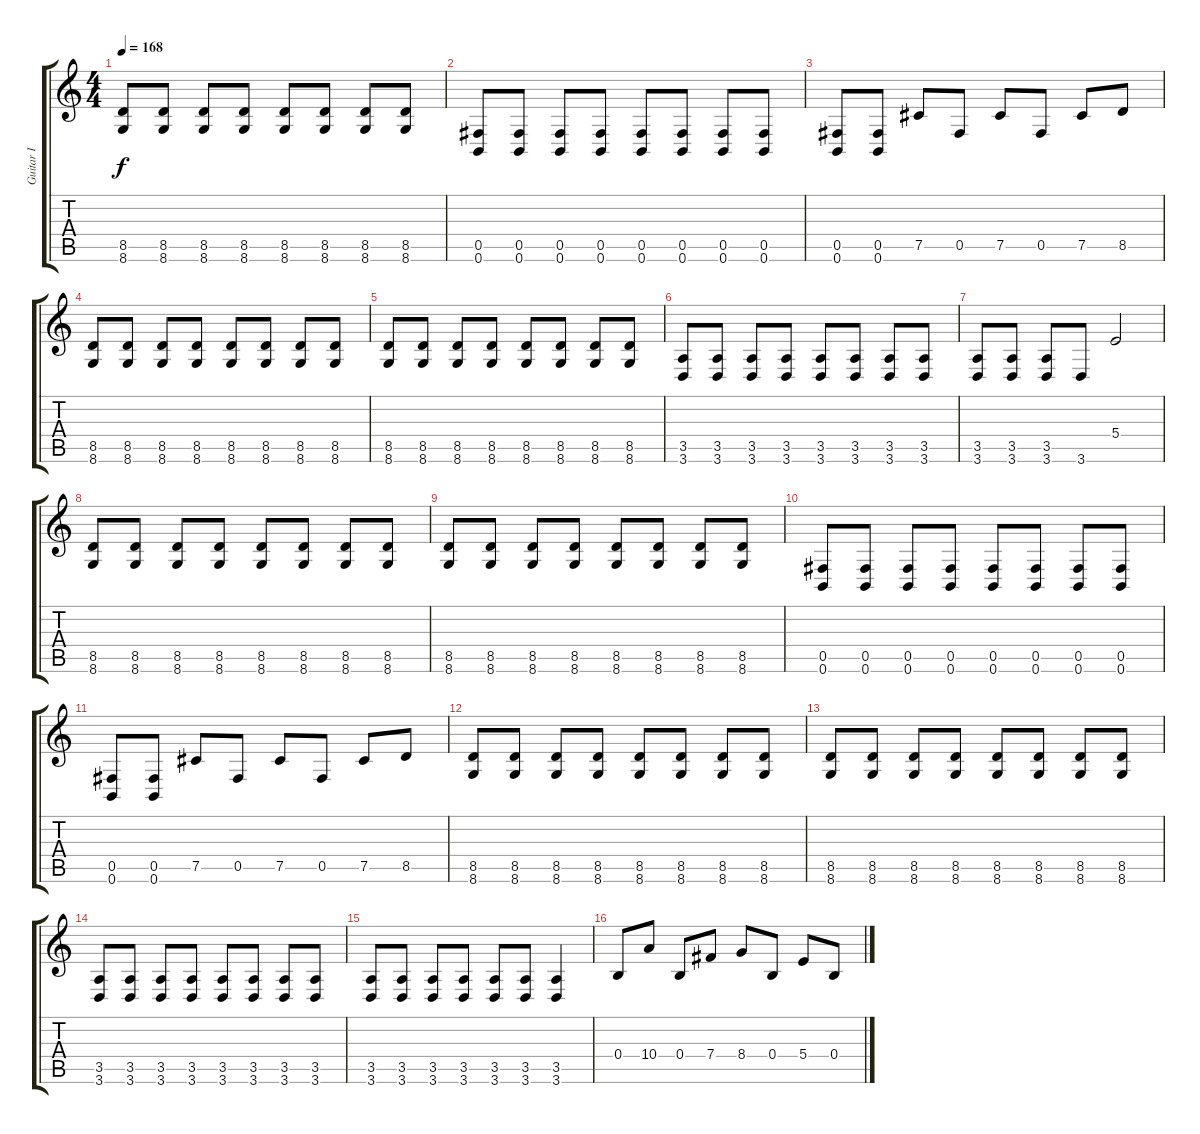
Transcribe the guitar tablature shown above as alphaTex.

\track ("Guitar I" "Guitar I") {instrument distortionguitar}
\staff {score tabs}
\tuning (Db4 Ab3 E3 B2 Gb2 B1) {hide}
\ts (4 4)
\tempo 168
\clef g2
\ks c
(8.5 8.6).8{dy f} (8.5 8.6).8 (8.5 8.6).8 (8.5 8.6).8 (8.5 8.6).8 (8.5 8.6).8 (8.5 8.6).8 (8.5 8.6).8 |
(0.5 0.6).8 (0.5 0.6).8 (0.5 0.6).8 (0.5 0.6).8 (0.5 0.6).8 (0.5 0.6).8 (0.5 0.6).8 (0.5 0.6).8 |
(0.5 0.6).8 (0.5 0.6).8 7.5.8 0.5.8 7.5.8 0.5.8 7.5.8 8.5.8 |
(8.5 8.6).8 (8.5 8.6).8 (8.5 8.6).8 (8.5 8.6).8 (8.5 8.6).8 (8.5 8.6).8 (8.5 8.6).8 (8.5 8.6).8 |
(8.5 8.6).8 (8.5 8.6).8 (8.5 8.6).8 (8.5 8.6).8 (8.5 8.6).8 (8.5 8.6).8 (8.5 8.6).8 (8.5 8.6).8 |
(3.5 3.6).8 (3.5 3.6).8 (3.5 3.6).8 (3.5 3.6).8 (3.5 3.6).8 (3.5 3.6).8 (3.5 3.6).8 (3.5 3.6).8 |
(3.5 3.6).8 (3.5 3.6).8 (3.5 3.6).8 3.6.8 5.4.2 |
(8.5 8.6).8 (8.5 8.6).8 (8.5 8.6).8 (8.5 8.6).8 (8.5 8.6).8 (8.5 8.6).8 (8.5 8.6).8 (8.5 8.6).8 |
(8.5 8.6).8 (8.5 8.6).8 (8.5 8.6).8 (8.5 8.6).8 (8.5 8.6).8 (8.5 8.6).8 (8.5 8.6).8 (8.5 8.6).8 |
(0.5 0.6).8 (0.5 0.6).8 (0.5 0.6).8 (0.5 0.6).8 (0.5 0.6).8 (0.5 0.6).8 (0.5 0.6).8 (0.5 0.6).8 |
(0.5 0.6).8 (0.5 0.6).8 7.5.8 0.5.8 7.5.8 0.5.8 7.5.8 8.5.8 |
(8.5 8.6).8 (8.5 8.6).8 (8.5 8.6).8 (8.5 8.6).8 (8.5 8.6).8 (8.5 8.6).8 (8.5 8.6).8 (8.5 8.6).8 |
(8.5 8.6).8 (8.5 8.6).8 (8.5 8.6).8 (8.5 8.6).8 (8.5 8.6).8 (8.5 8.6).8 (8.5 8.6).8 (8.5 8.6).8 |
(3.5 3.6).8 (3.5 3.6).8 (3.5 3.6).8 (3.5 3.6).8 (3.5 3.6).8 (3.5 3.6).8 (3.5 3.6).8 (3.5 3.6).8 |
(3.5 3.6).8 (3.5 3.6).8 (3.5 3.6).8 (3.5 3.6).8 (3.5 3.6).8 (3.5 3.6).8 (3.5 3.6).4 |
0.4.8 10.4.8 0.4.8 7.4.8 8.4.8 0.4.8 5.4.8 0.4.8
